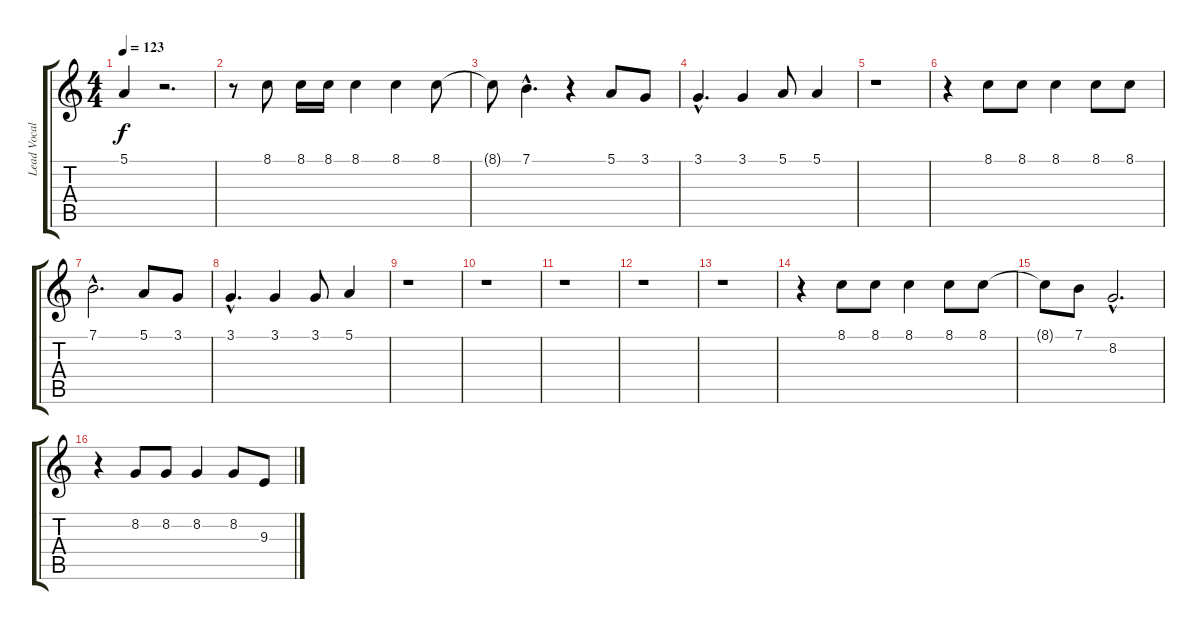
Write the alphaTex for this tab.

\track ("Lead Vocals" "Lead Vocal") {instrument lead2sawtooth}
\staff {score tabs}
\tuning (E4 B3 G3 D3 A2 E2) {hide}
\ts (4 4)
\tempo 123
\clef g2
\ks c
5.1{t}.4{dy f} r.2{d} |
r.8 8.1.8 8.1.16 8.1.16 8.1.4 8.1.4 8.1.8 |
8.1{t}.8 7.1{hac}.4{d} r.4 5.1.8 3.1.8 |
3.1{hac}.4{d} 3.1.4 5.1.8 5.1.4 |
r.1 |
r.4 8.1.8 8.1.8 8.1.4 8.1.8 8.1.8 |
7.1{hac}.2{d} 5.1.8 3.1.8 |
3.1{hac}.4{d} 3.1.4 3.1.8 5.1.4 |
r.1 |
r.1 |
r.1 |
r.1 |
r.1 |
r.4 8.1.8 8.1.8 8.1.4 8.1.8 8.1.8 |
8.1{t}.8 7.1.8 8.2{hac}.2{d} |
r.4 8.2.8 8.2.8 8.2.4 8.2.8 9.3.8
